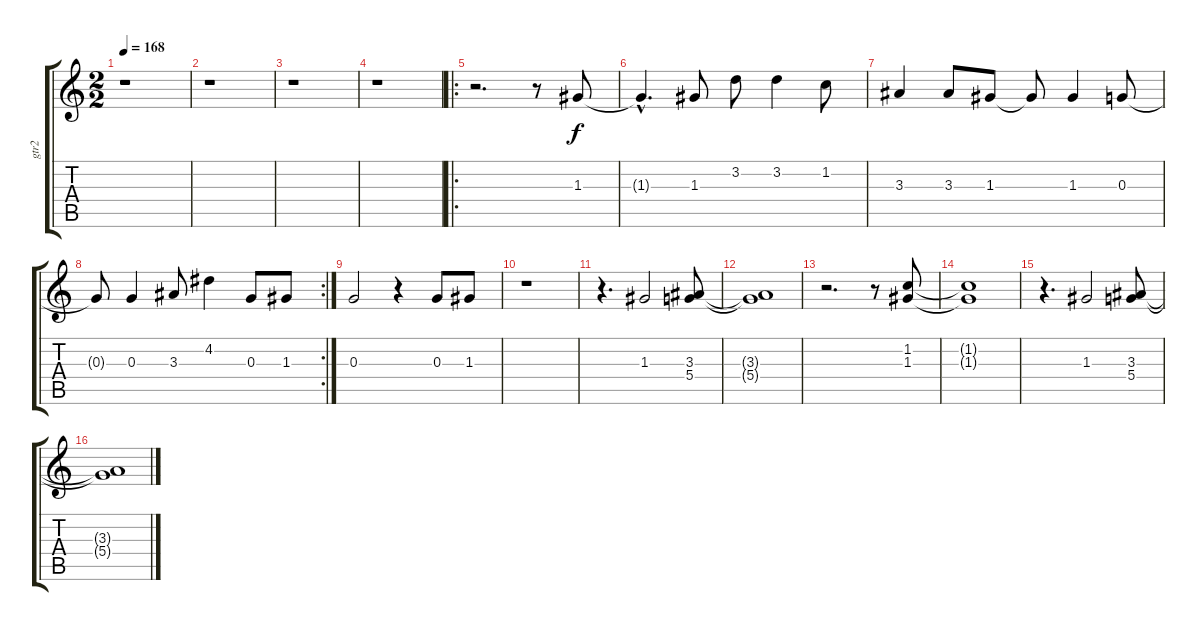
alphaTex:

\track ("gtr2" "gtr2") {instrument acousticguitarnylon}
\staff {score tabs}
\tuning (E4 B3 G3 D3 A2 E2) {hide}
\ts (2 2)
\tempo 168
\clef g2
\ks c
r.1{dy f instrument acousticguitarnylon} |
r.1 |
r.1 |
r.1 |
\ro
r.2{d} r.8 1.3.8 |
1.3{hac t}.4{d} 1.3.8 3.2.8 3.2.4 1.2.8 |
3.3.4 3.3.8 1.3.8 1.3{t}.8 1.3.4 0.3.8 |
\rc 2
0.3{t}.8 0.3.4 3.3.8 4.2.4 0.3.8 1.3.8 |
0.3.2 r.4 0.3.8 1.3.8 |
r.1 |
r.4{d} 1.3.2 (3.3 5.4).8 |
(3.3{t} 5.4{t}).1 |
r.2{d} r.8 (1.2 1.3).8 |
(1.2{t} 1.3{t}).1 |
r.4{d} 1.3.2 (3.3 5.4).8 |
(3.3{t} 5.4{t}).1
